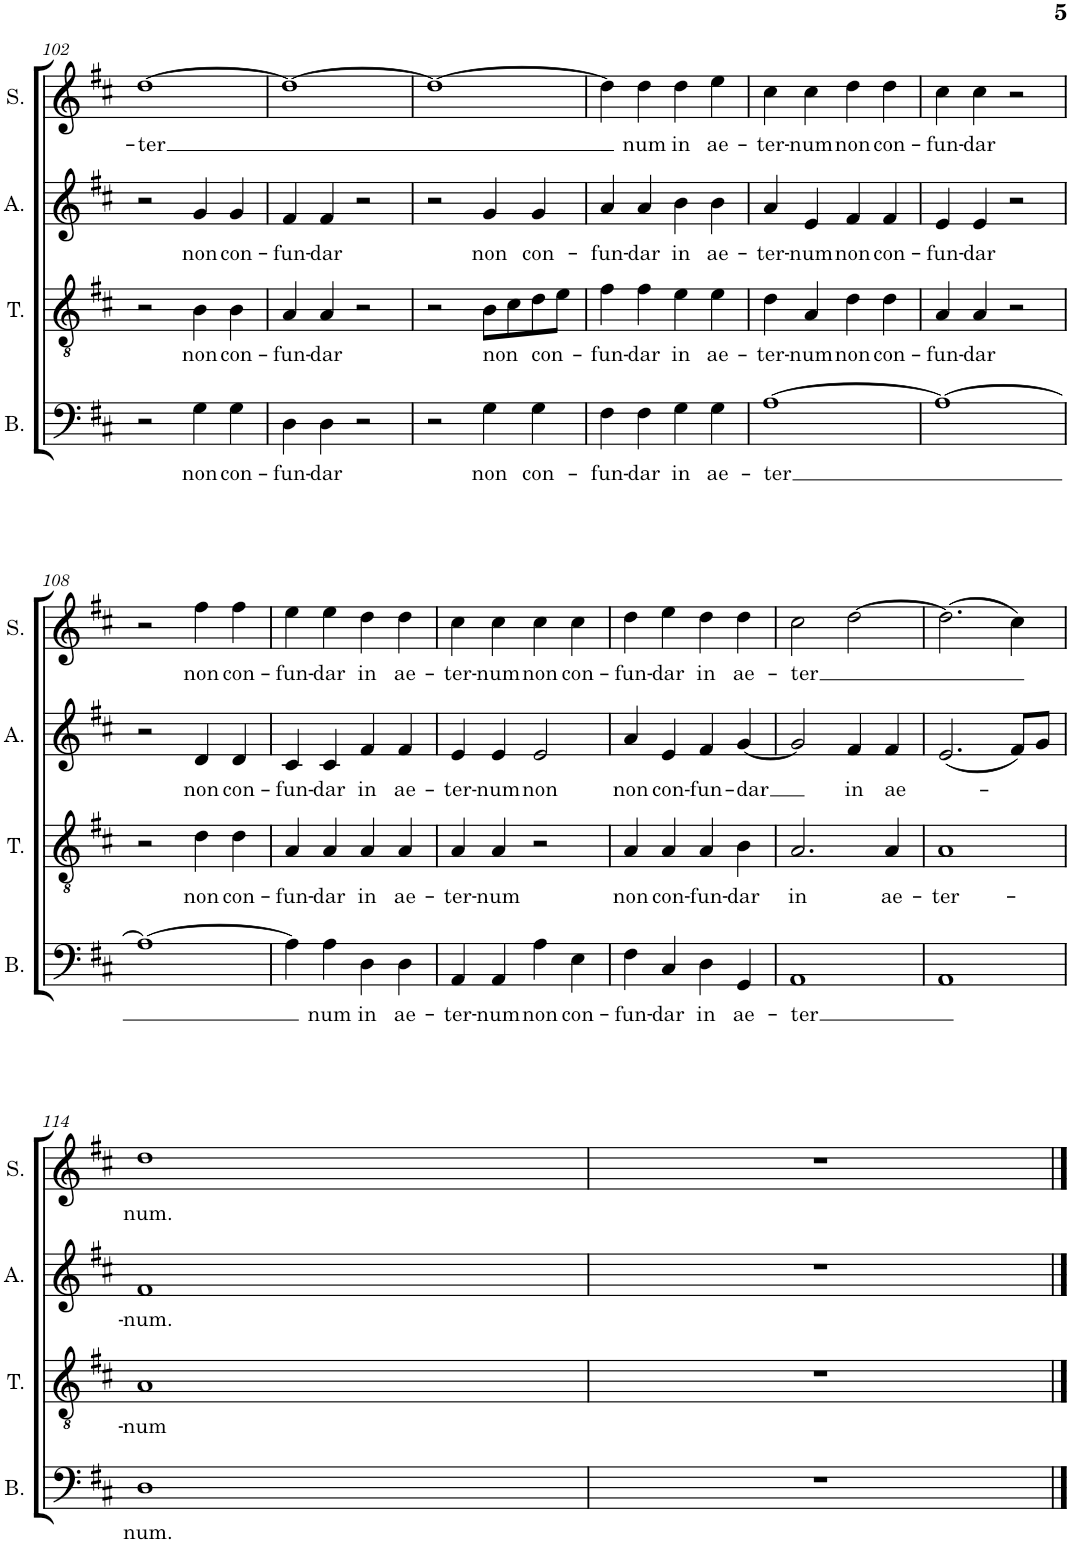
**kern	**text	**kern	**text	**kern	**text	**kern	**text
*part4	*part4	*part3	*part3	*part2	*part2	*part1	*part1
*staff4	*staff4	*staff3	*staff3	*staff2	*staff2	*staff1	*staff1
*I"Bass	*	*I"Tenor	*	*I"Alto	*	*I"Soprano	*
*I'B.	*	*I'T.	*	*I'A.	*	*I'S.	*
!!LO:PB:g=z
*clefF4	*	*clefGv2	*	*clefG2	*	*clefG2	*
*k[f#c#]	*	*k[f#c#]	*	*k[f#c#]	*	*k[f#c#]	*
*M4/4	*	*M4/4	*	*M4/4	*	*M4/4	*
*met(c)	*	*met(c)	*	*met(c)	*	*met(c)	*
=102	=102	=102	=102	=102	=102	=102	=102
!	!	!	!	!	!	!	!LO:LY:b
2r	.	2r	.	2r	.	[1dd	-ter
!	!LO:LY:b	!	!LO:LY:b	!	!LO:LY:b	!	!
4G\	non	4B\	non	4g/	non	.	.
!	!LO:LY:b	!	!LO:LY:b	!	!LO:LY:b	!	!
4G\	con-	4B\	con-	4g/	con-	.	.
=103	=103	=103	=103	=103	=103	=103	=103
!	!LO:LY:b	!	!LO:LY:b	!	!LO:LY:b	!	!
4D\	-fun-	4A/	-fun-	4f#/	-fun-	1dd_	.
!	!LO:LY:b	!	!LO:LY:b	!	!LO:LY:b	!	!
4D\	-dar	4A/	-dar	4f#/	-dar	.	.
2r	.	2r	.	2r	.	.	.
=104	=104	=104	=104	=104	=104	=104	=104
2r	.	2r	.	2r	.	1dd_	.
!	!LO:LY:b	!	!LO:LY:b	!	!LO:LY:b	!	!
4G\	non	8B\L	non	4g/	non	.	.
.	.	8c#\	.	.	.	.	.
!	!LO:LY:b	!	!LO:LY:b	!	!LO:LY:b	!	!
4G\	con-	8d\	con-	4g/	con-	.	.
.	.	8e\J	.	.	.	.	.
=105	=105	=105	=105	=105	=105	=105	=105
!	!LO:LY:b	!	!LO:LY:b	!	!LO:LY:b	!	!
4F#\	-fun-	4f#\	fun-	4a/	-fun-	4dd\]	.
!	!LO:LY:b	!	!LO:LY:b	!	!LO:LY:b	!	!LO:LY:b
4F#\	-dar	4f#\	-dar	4a/	-dar	4dd\	num
!	!LO:LY:b	!	!LO:LY:b	!	!LO:LY:b	!	!LO:LY:b
4G\	in	4e\	in	4b\	in	4dd\	in
!	!LO:LY:b	!	!LO:LY:b	!	!LO:LY:b	!	!LO:LY:b
4G\	ae-	4e\	ae-	4b\	ae-	4ee\	ae-
=106	=106	=106	=106	=106	=106	=106	=106
!	!LO:LY:b	!	!LO:LY:b	!	!LO:LY:b	!	!LO:LY:b
[1A	-ter	4d\	-ter-	4a/	-ter-	4cc#\	-ter-
!	!	!	!LO:LY:b	!	!LO:LY:b	!	!LO:LY:b
.	.	4A/	-num	4e/	-num	4cc#\	-num
!	!	!	!LO:LY:b	!	!LO:LY:b	!	!LO:LY:b
.	.	4d\	non	4f#/	non	4dd\	non
!	!	!	!LO:LY:b	!	!LO:LY:b	!	!LO:LY:b
.	.	4d\	con-	4f#/	con-	4dd\	con-
=107	=107	=107	=107	=107	=107	=107	=107
!	!	!	!LO:LY:b	!	!LO:LY:b	!	!LO:LY:b
1A_	.	4A/	-fun-	4e/	-fun-	4cc#\	-fun-
!	!	!	!LO:LY:b	!	!LO:LY:b	!	!LO:LY:b
.	.	4A/	-dar	4e/	-dar	4cc#\	-dar
.	.	2r	.	2r	.	2r	.
!!LO:LB:g=z
=108	=108	=108	=108	=108	=108	=108	=108
1A_	.	2r	.	2r	.	2r	.
!	!	!	!LO:LY:b	!	!LO:LY:b	!	!LO:LY:b
.	.	4d\	non	4d/	non	4ff#\	non
!	!	!	!LO:LY:b	!	!LO:LY:b	!	!LO:LY:b
.	.	4d\	con-	4d/	con-	4ff#\	con-
=109	=109	=109	=109	=109	=109	=109	=109
!	!	!	!LO:LY:b	!	!LO:LY:b	!	!LO:LY:b
4A\]	.	4A/	-fun-	4c#/	-fun-	4ee\	-fun-
!	!LO:LY:b	!	!LO:LY:b	!	!LO:LY:b	!	!LO:LY:b
4A\	num	4A/	-dar	4c#/	-dar	4ee\	-dar
!	!LO:LY:b	!	!LO:LY:b	!	!LO:LY:b	!	!LO:LY:b
4D\	in	4A/	in	4f#/	in	4dd\	in
!	!LO:LY:b	!	!LO:LY:b	!	!LO:LY:b	!	!LO:LY:b
4D\	ae-	4A/	ae-	4f#/	ae-	4dd\	ae-
=110	=110	=110	=110	=110	=110	=110	=110
!	!LO:LY:b	!	!LO:LY:b	!	!LO:LY:b	!	!LO:LY:b
4AA/	-ter-	4A/	-ter-	4e/	-ter-	4cc#\	-ter-
!	!LO:LY:b	!	!LO:LY:b	!	!LO:LY:b	!	!LO:LY:b
4AA/	-num	4A/	-num	4e/	-num	4cc#\	-num
!	!LO:LY:b	!	!	!	!LO:LY:b	!	!LO:LY:b
4A\	non	2r	.	2e/	non	4cc#\	non
!	!LO:LY:b	!	!	!	!	!	!LO:LY:b
4E\	con-	.	.	.	.	4cc#\	con-
=111	=111	=111	=111	=111	=111	=111	=111
!	!LO:LY:b	!	!LO:LY:b	!	!LO:LY:b	!	!LO:LY:b
4F#\	-fun-	4A/	non	4a/	non	4dd\	-fun-
!	!LO:LY:b	!	!LO:LY:b	!	!LO:LY:b	!	!LO:LY:b
4C#/	-dar	4A/	con-	4e/	con-	4ee\	-dar
!	!LO:LY:b	!	!LO:LY:b	!	!LO:LY:b	!	!LO:LY:b
4D\	in	4A/	-fun-	4f#/	-fun-	4dd\	in
!	!LO:LY:b	!	!LO:LY:b	!	!LO:LY:b	!	!LO:LY:b
4GG/	ae-	4B\	-dar	[4g/	-dar	4dd\	ae-
=112	=112	=112	=112	=112	=112	=112	=112
!	!LO:LY:b	!	!LO:LY:b	!	!	!	!LO:LY:b
1AA	-ter	2.A/	in	2g/]	.	2cc#\	-ter
!	!	!	!	!	!LO:LY:b	!	!
.	.	.	.	4f#/	in	[2dd\	.
!	!	!	!LO:LY:b	!	!LO:LY:b	!	!
.	.	4A/	ae-	4f#/	ae-	.	.
=113	=113	=113	=113	=113	=113	=113	=113
!	!	!	!LO:LY:b	!	!	!	!
1AA	.	1A	-ter-	(2.e/	.	(2.dd\]	.
.	.	.	.	8f#/L)	.	4cc#\)	.
.	.	.	.	8g/J	.	.	.
!!LO:LB:g=z
=114	=114	=114	=114	=114	=114	=114	=114
!	!LO:LY:b	!	!LO:LY:b	!	!LO:LY:b	!	!LO:LY:b
1D	num.	1A	-num	1f#	num.	1dd	num.
=115	=115	=115	=115	=115	=115	=115	=115
1r	.	1r	.	1r	.	1r	.
==	==	==	==	==	==	==	==
*-	*-	*-	*-	*-	*-	*-	*-
